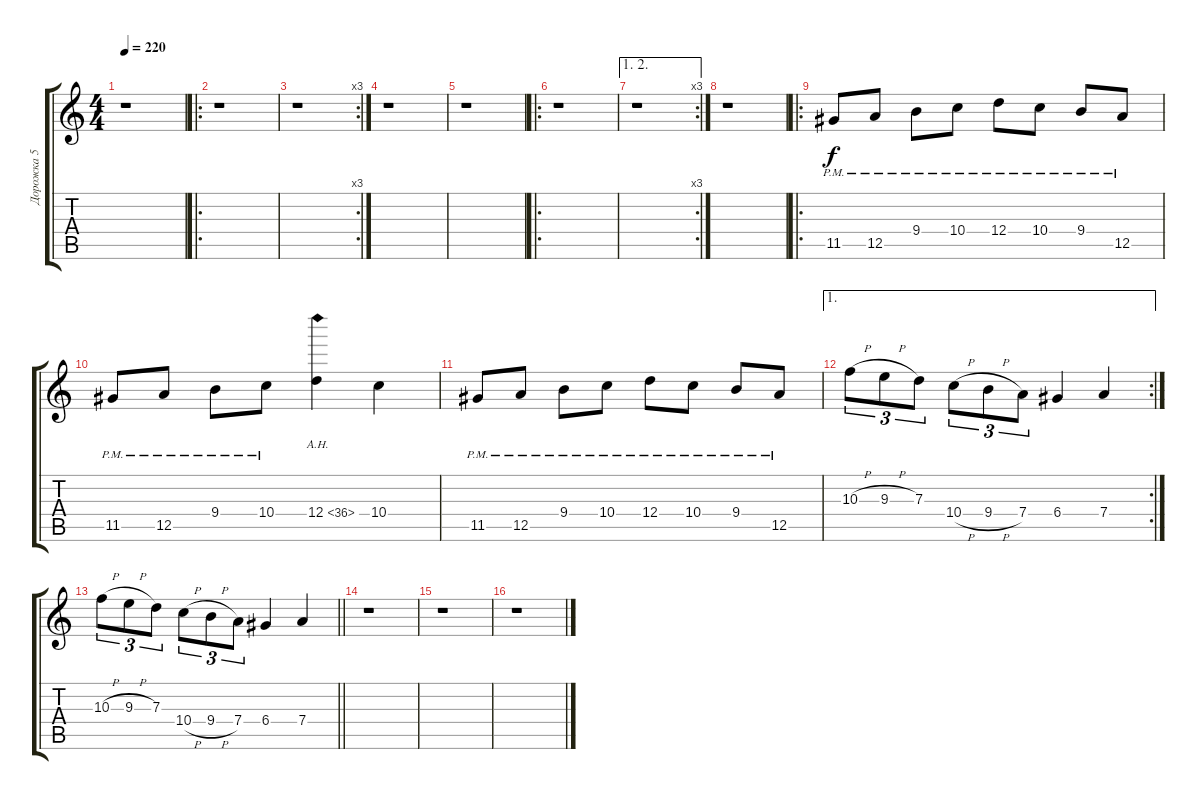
\track ("Дорожка 5" "Дорожка 5") {instrument distortionguitar}
\staff {score tabs}
\tuning (E4 B3 G3 D3 A2 E2) {hide}
\ts (4 4)
\tempo 220
\clef g2
\ks c
r.1{dy f} |
\ro
r.1 |
\rc 3
r.1 |
r.1 |
r.1 |
\ro
r.1 |
\ae (1 2)
\rc 3
r.1 |
r.1 |
\ro
11.5{pm}.8{volume 7} 12.5{pm}.8 9.4{pm}.8 10.4{pm}.8 12.4{pm}.8 10.4{pm}.8 9.4{pm}.8 12.5{pm}.8 |
11.5{pm}.8 12.5{pm}.8 9.4{pm}.8 10.4{pm}.8 12.4{ah 24}.4 10.4.4 |
11.5{pm}.8 12.5{pm}.8 9.4{pm}.8 10.4{pm}.8 12.4{pm}.8 10.4{pm}.8 9.4{pm}.8 12.5{pm}.8 |
\ae 1
\rc 2
10.3{h}.8{tu (3 2)} 9.3{h}.8{tu (3 2)} 7.3.8{tu (3 2)} 10.4{h}.8{tu (3 2)} 9.4{h}.8{tu (3 2)} 7.4.8{tu (3 2)} 6.4.4 7.4.4 |
\barLineRight lightlight
10.3{h}.8{tu (3 2)} 9.3{h}.8{tu (3 2)} 7.3.8{tu (3 2)} 10.4{h}.8{tu (3 2)} 9.4{h}.8{tu (3 2)} 7.4.8{tu (3 2)} 6.4.4 7.4.4 |
r.1 |
r.1 |
r.1
